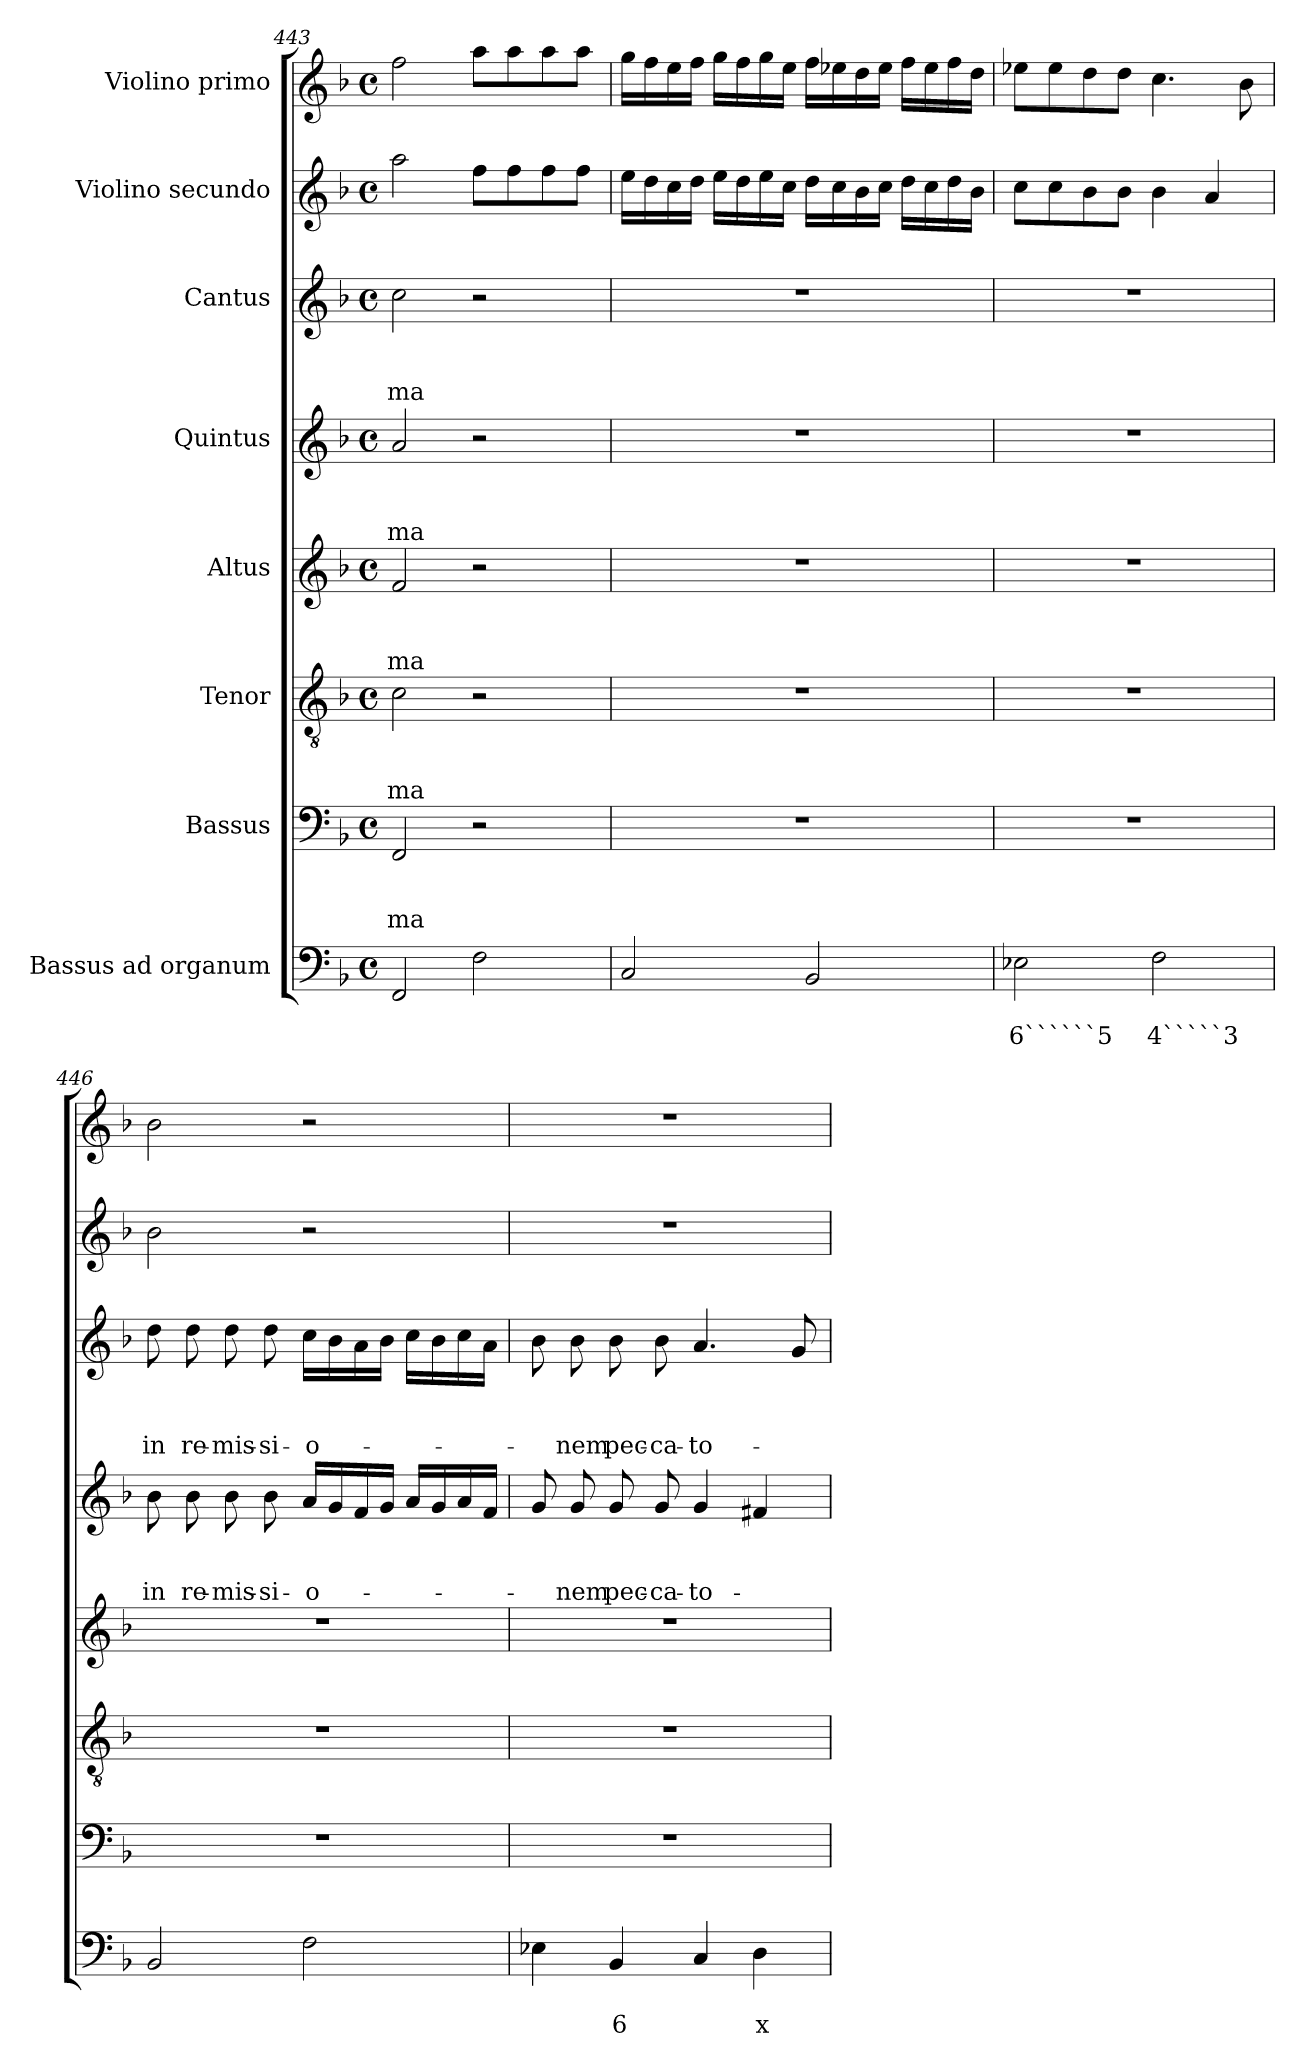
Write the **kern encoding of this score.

**kern	**text	**text	**kern	**text	**text	**text	**kern	**text	**text	**text	**kern	**text	**text	**text	**kern	**text	**text	**text	**kern	**text	**text	**text	**kern	**kern
*part8	*part8	*part8	*part7	*part7	*part7	*part7	*part6	*part6	*part6	*part6	*part5	*part5	*part5	*part5	*part4	*part4	*part4	*part4	*part3	*part3	*part3	*part3	*part2	*part1
*staff8	*staff8	*staff8	*staff7	*staff7	*staff7	*staff7	*staff6	*staff6	*staff6	*staff6	*staff5	*staff5	*staff5	*staff5	*staff4	*staff4	*staff4	*staff4	*staff3	*staff3	*staff3	*staff3	*staff2	*staff1
*I"Bassus ad  organum	*	*	*I"Bassus	*	*	*	*I"Tenor	*	*	*	*I"Altus	*	*	*	*I"Quintus	*	*	*	*I"Cantus	*	*	*	*I"Violino secundo	*I"Violino primo
*clefF4	*	*	*clefF4	*	*	*	*clefGv2	*	*	*	*clefG2	*	*	*	*clefG2	*	*	*	*clefG2	*	*	*	*clefG2	*clefG2
*k[b-]	*	*	*k[b-]	*	*	*	*k[b-]	*	*	*	*k[b-]	*	*	*	*k[b-]	*	*	*	*k[b-]	*	*	*	*k[b-]	*k[b-]
*F:	*	*	*F:	*	*	*	*F:	*	*	*	*F:	*	*	*	*F:	*	*	*	*F:	*	*	*	*F:	*F:
*M4/4	*	*	*M4/4	*	*	*	*M4/4	*	*	*	*M4/4	*	*	*	*M4/4	*	*	*	*M4/4	*	*	*	*M4/4	*M4/4
*met(c)	*	*	*met(c)	*	*	*	*met(c)	*	*	*	*met(c)	*	*	*	*met(c)	*	*	*	*met(c)	*	*	*	*met(c)	*met(c)
=443	=443	=443	=443	=443	=443	=443	=443	=443	=443	=443	=443	=443	=443	=443	=443	=443	=443	=443	=443	=443	=443	=443	=443	=443
!	!	!	!	!	!	!LO:LY:b	!	!	!	!LO:LY:b	!	!	!	!LO:LY:b	!	!	!	!LO:LY:b	!	!	!	!LO:LY:b	!	!
2FF/	.	.	2FF/	.	.	-ma	2c\	.	.	-ma	2f/	.	.	-ma	2a/	.	.	-ma	2cc\	.	.	-ma	2aa\	2ff\
2F\	.	.	2r	.	.	.	2r	.	.	.	2r	.	.	.	2r	.	.	.	2r	.	.	.	8ff\L	8aa\L
.	.	.	.	.	.	.	.	.	.	.	.	.	.	.	.	.	.	.	.	.	.	.	8ff\	8aa\
.	.	.	.	.	.	.	.	.	.	.	.	.	.	.	.	.	.	.	.	.	.	.	8ff\	8aa\
.	.	.	.	.	.	.	.	.	.	.	.	.	.	.	.	.	.	.	.	.	.	.	8ff\J	8aa\J
=444	=444	=444	=444	=444	=444	=444	=444	=444	=444	=444	=444	=444	=444	=444	=444	=444	=444	=444	=444	=444	=444	=444	=444	=444
2C/	.	.	1r	.	.	.	1r	.	.	.	1r	.	.	.	1r	.	.	.	1r	.	.	.	16ee\LL	16gg\LL
.	.	.	.	.	.	.	.	.	.	.	.	.	.	.	.	.	.	.	.	.	.	.	16dd\	16ff\
.	.	.	.	.	.	.	.	.	.	.	.	.	.	.	.	.	.	.	.	.	.	.	16cc\	16ee\
.	.	.	.	.	.	.	.	.	.	.	.	.	.	.	.	.	.	.	.	.	.	.	16dd\JJ	16ff\JJ
.	.	.	.	.	.	.	.	.	.	.	.	.	.	.	.	.	.	.	.	.	.	.	16ee\LL	16gg\LL
.	.	.	.	.	.	.	.	.	.	.	.	.	.	.	.	.	.	.	.	.	.	.	16dd\	16ff\
.	.	.	.	.	.	.	.	.	.	.	.	.	.	.	.	.	.	.	.	.	.	.	16ee\	16gg\
.	.	.	.	.	.	.	.	.	.	.	.	.	.	.	.	.	.	.	.	.	.	.	16cc\JJ	16ee\JJ
2BB-/	.	.	.	.	.	.	.	.	.	.	.	.	.	.	.	.	.	.	.	.	.	.	16dd\LL	16ff\LL
.	.	.	.	.	.	.	.	.	.	.	.	.	.	.	.	.	.	.	.	.	.	.	16cc\	16ee-X\
.	.	.	.	.	.	.	.	.	.	.	.	.	.	.	.	.	.	.	.	.	.	.	16b-\	16dd\
.	.	.	.	.	.	.	.	.	.	.	.	.	.	.	.	.	.	.	.	.	.	.	16cc\JJ	16ee-\JJ
.	.	.	.	.	.	.	.	.	.	.	.	.	.	.	.	.	.	.	.	.	.	.	16dd\LL	16ff\LL
.	.	.	.	.	.	.	.	.	.	.	.	.	.	.	.	.	.	.	.	.	.	.	16cc\	16ee-\
.	.	.	.	.	.	.	.	.	.	.	.	.	.	.	.	.	.	.	.	.	.	.	16dd\	16ff\
.	.	.	.	.	.	.	.	.	.	.	.	.	.	.	.	.	.	.	.	.	.	.	16b-\JJ	16dd\JJ
=445	=445	=445	=445	=445	=445	=445	=445	=445	=445	=445	=445	=445	=445	=445	=445	=445	=445	=445	=445	=445	=445	=445	=445	=445
!	!	!LO:LY:b	!	!	!	!	!	!	!	!	!	!	!	!	!	!	!	!	!	!	!	!	!	!
2E-X\	.	6``````5	1r	.	.	.	1r	.	.	.	1r	.	.	.	1r	.	.	.	1r	.	.	.	8cc\L	8ee-X\L
.	.	.	.	.	.	.	.	.	.	.	.	.	.	.	.	.	.	.	.	.	.	.	8cc\	8ee-\
.	.	.	.	.	.	.	.	.	.	.	.	.	.	.	.	.	.	.	.	.	.	.	8b-\	8dd\
.	.	.	.	.	.	.	.	.	.	.	.	.	.	.	.	.	.	.	.	.	.	.	8b-\J	8dd\J
!	!	!LO:LY:b	!	!	!	!	!	!	!	!	!	!	!	!	!	!	!	!	!	!	!	!	!	!
2F\	.	4`````3	.	.	.	.	.	.	.	.	.	.	.	.	.	.	.	.	.	.	.	.	4b-\	4.cc\
.	.	.	.	.	.	.	.	.	.	.	.	.	.	.	.	.	.	.	.	.	.	.	4a/	.
.	.	.	.	.	.	.	.	.	.	.	.	.	.	.	.	.	.	.	.	.	.	.	.	8b-\
!!LO:PB:g=z
=446	=446	=446	=446	=446	=446	=446	=446	=446	=446	=446	=446	=446	=446	=446	=446	=446	=446	=446	=446	=446	=446	=446	=446	=446
!	!	!	!	!	!	!	!	!	!	!	!	!	!	!	!	!	!	!LO:LY:b	!	!	!	!LO:LY:b	!	!
2BB-/	.	.	1r	.	.	.	1r	.	.	.	1r	.	.	.	8b-\	.	.	in	8dd\	.	.	in	2b-\	2b-\
!	!	!	!	!	!	!	!	!	!	!	!	!	!	!	!	!	!	!LO:LY:b	!	!	!	!LO:LY:b	!	!
.	.	.	.	.	.	.	.	.	.	.	.	.	.	.	8b-\	.	.	re-	8dd\	.	.	re-	.	.
!	!	!	!	!	!	!	!	!	!	!	!	!	!	!	!	!	!	!LO:LY:b	!	!	!	!LO:LY:b	!	!
.	.	.	.	.	.	.	.	.	.	.	.	.	.	.	8b-\	.	.	-mis-	8dd\	.	.	-mis-	.	.
!	!	!	!	!	!	!	!	!	!	!	!	!	!	!	!	!	!	!LO:LY:b	!	!	!	!LO:LY:b	!	!
.	.	.	.	.	.	.	.	.	.	.	.	.	.	.	8b-\	.	.	-si-	8dd\	.	.	-si-	.	.
!	!	!	!	!	!	!	!	!	!	!	!	!	!	!	!	!	!	!LO:LY:b	!	!	!	!LO:LY:b	!	!
2F\	.	.	.	.	.	.	.	.	.	.	.	.	.	.	16a/LL	.	.	-o-	16cc\LL	.	.	-o-	2r	2r
.	.	.	.	.	.	.	.	.	.	.	.	.	.	.	16g/	.	.	.	16b-\	.	.	.	.	.
.	.	.	.	.	.	.	.	.	.	.	.	.	.	.	16f/	.	.	.	16a\	.	.	.	.	.
.	.	.	.	.	.	.	.	.	.	.	.	.	.	.	16g/JJ	.	.	.	16b-\JJ	.	.	.	.	.
.	.	.	.	.	.	.	.	.	.	.	.	.	.	.	16a/LL	.	.	.	16cc\LL	.	.	.	.	.
.	.	.	.	.	.	.	.	.	.	.	.	.	.	.	16g/	.	.	.	16b-\	.	.	.	.	.
.	.	.	.	.	.	.	.	.	.	.	.	.	.	.	16a/	.	.	.	16cc\	.	.	.	.	.
.	.	.	.	.	.	.	.	.	.	.	.	.	.	.	16f/JJ	.	.	.	16a\JJ	.	.	.	.	.
=447	=447	=447	=447	=447	=447	=447	=447	=447	=447	=447	=447	=447	=447	=447	=447	=447	=447	=447	=447	=447	=447	=447	=447	=447
4E-X\	.	.	1r	.	.	.	1r	.	.	.	1r	.	.	.	8g/	.	.	.	8b-\	.	.	.	1r	1r
!	!	!	!	!	!	!	!	!	!	!	!	!	!	!	!	!	!	!LO:LY:b	!	!	!	!LO:LY:b	!	!
.	.	.	.	.	.	.	.	.	.	.	.	.	.	.	8g/	.	.	-nem	8b-\	.	.	-nem	.	.
!	!	!LO:LY:b	!	!	!	!	!	!	!	!	!	!	!	!	!	!	!	!LO:LY:b	!	!	!	!LO:LY:b	!	!
4BB-/	.	6	.	.	.	.	.	.	.	.	.	.	.	.	8g/	.	.	pec-	8b-\	.	.	pec-	.	.
!	!	!	!	!	!	!	!	!	!	!	!	!	!	!	!	!	!	!LO:LY:b	!	!	!	!LO:LY:b	!	!
.	.	.	.	.	.	.	.	.	.	.	.	.	.	.	8g/	.	.	-ca-	8b-\	.	.	-ca-	.	.
!	!	!	!	!	!	!	!	!	!	!	!	!	!	!	!	!	!	!LO:LY:b	!	!	!	!LO:LY:b	!	!
4C/	.	.	.	.	.	.	.	.	.	.	.	.	.	.	4g/	.	.	-to-	4.a/	.	.	-to-	.	.
!	!	!LO:LY:b	!	!	!	!	!	!	!	!	!	!	!	!	!	!	!	!	!	!	!	!	!	!
4D\	.	x	.	.	.	.	.	.	.	.	.	.	.	.	4f#X/	.	.	.	.	.	.	.	.	.
.	.	.	.	.	.	.	.	.	.	.	.	.	.	.	.	.	.	.	8g/	.	.	.	.	.
=	=	=	=	=	=	=	=	=	=	=	=	=	=	=	=	=	=	=	=	=	=	=	=	=
*-	*-	*-	*-	*-	*-	*-	*-	*-	*-	*-	*-	*-	*-	*-	*-	*-	*-	*-	*-	*-	*-	*-	*-	*-
